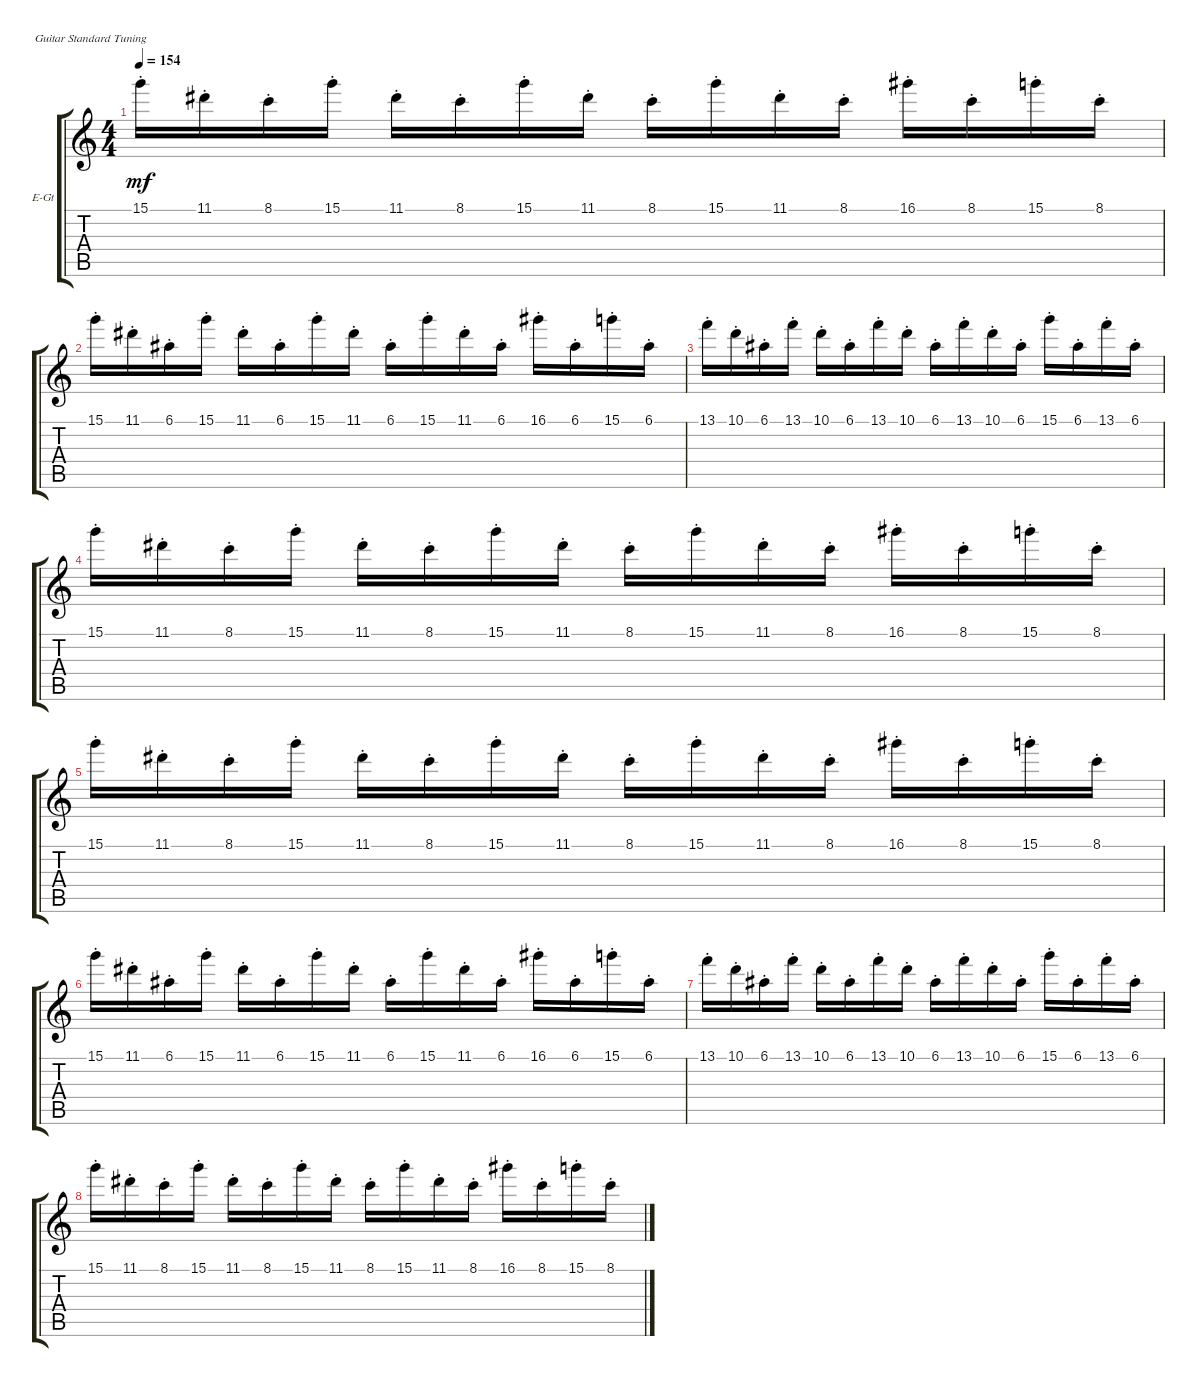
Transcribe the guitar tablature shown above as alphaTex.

\bracketExtendMode groupsimilarinstruments
\firstSystemTrackNameOrientation horizontal
\otherSystemsTrackNameOrientation horizontal
\track ("Rhythm" "E-Gt") {instrument distortionguitar}
\staff {score tabs}
\tuning (E4 B3 G3 D3 A2 E2)
\ts (4 4)
\tempo 154
\clef g2
\ks c
15.1{st}.16{dy mf} 11.1{st}.16 8.1{st}.16 15.1{st}.16 11.1{st}.16 8.1{st}.16 15.1{st}.16 11.1{st}.16 8.1{st}.16 15.1{st}.16 11.1{st}.16 8.1{st}.16 16.1{st}.16 8.1{st}.16 15.1{st}.16 8.1{st}.16 |
15.1{st}.16 11.1{st}.16 6.1{st}.16 15.1{st}.16 11.1{st}.16 6.1{st}.16 15.1{st}.16 11.1{st}.16 6.1{st}.16 15.1{st}.16 11.1{st}.16 6.1{st}.16 16.1{st}.16 6.1{st}.16 15.1{st}.16 6.1{st}.16 |
13.1{st}.16 10.1{st}.16 6.1{st}.16 13.1{st}.16 10.1{st}.16 6.1{st}.16 13.1{st}.16 10.1{st}.16 6.1{st}.16 13.1{st}.16 10.1{st}.16 6.1{st}.16 15.1{st}.16 6.1{st}.16 13.1{st}.16 6.1{st}.16 |
15.1{st}.16 11.1{st}.16 8.1{st}.16 15.1{st}.16 11.1{st}.16 8.1{st}.16 15.1{st}.16 11.1{st}.16 8.1{st}.16 15.1{st}.16 11.1{st}.16 8.1{st}.16 16.1{st}.16 8.1{st}.16 15.1{st}.16 8.1{st}.16 |
15.1{st}.16 11.1{st}.16 8.1{st}.16 15.1{st}.16 11.1{st}.16 8.1{st}.16 15.1{st}.16 11.1{st}.16 8.1{st}.16 15.1{st}.16 11.1{st}.16 8.1{st}.16 16.1{st}.16 8.1{st}.16 15.1{st}.16 8.1{st}.16 |
15.1{st}.16 11.1{st}.16 6.1{st}.16 15.1{st}.16 11.1{st}.16 6.1{st}.16 15.1{st}.16 11.1{st}.16 6.1{st}.16 15.1{st}.16 11.1{st}.16 6.1{st}.16 16.1{st}.16 6.1{st}.16 15.1{st}.16 6.1{st}.16 |
13.1{st}.16 10.1{st}.16 6.1{st}.16 13.1{st}.16 10.1{st}.16 6.1{st}.16 13.1{st}.16 10.1{st}.16 6.1{st}.16 13.1{st}.16 10.1{st}.16 6.1{st}.16 15.1{st}.16 6.1{st}.16 13.1{st}.16 6.1{st}.16 |
15.1{st}.16 11.1{st}.16 8.1{st}.16 15.1{st}.16 11.1{st}.16 8.1{st}.16 15.1{st}.16 11.1{st}.16 8.1{st}.16 15.1{st}.16 11.1{st}.16 8.1{st}.16 16.1{st}.16 8.1{st}.16 15.1{st}.16 8.1{st}.16
